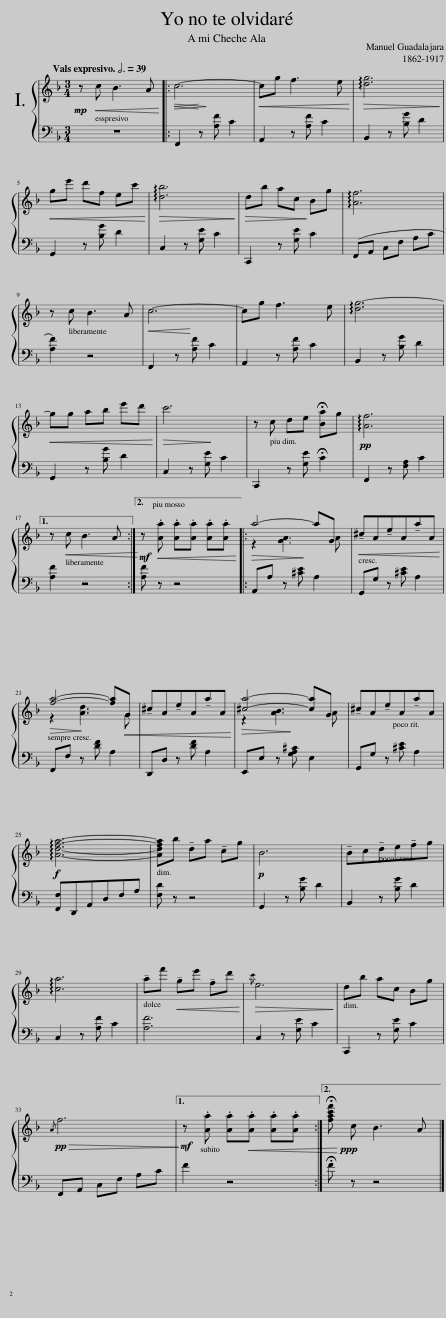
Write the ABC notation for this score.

X:1
%%score { ( 1 3 ) | 2 }
L:1/8
Q:3/4=39
M:3/4
I:linebreak $
K:F
V:1 treble
V:3 treble
V:2 bass
V:1
!mp! z!<(! c B3 A!<)! |:!>(!!<(! c6-!>)!!<)! |!<(! cg f3 e!<)! |!>(! !arpeggio![dg]6!>)! |$!<(! ge' d'f ec'!<)! | %5
!>(! !arpeggio![db]6!>)! |!>(! db ac!>)! Bg | !arpeggio![Af]6 |$ z c B3 A |!<(! c6- | %10
 cg!<)! f3 e | !arpeggio![dg-]6 |$!<(! gg ab e'd'!<)! |!>(! c'6!>)! | z c de !fermata![Ba]g | %15
!pp! !arpeggio![Af]6 |1$ z!<(! c B3 A!<)! :|2!mf! z!<(! .[Aa] .[Aa].[Aa] .[Aa].[Aa]!<)! |:!>(! a4- a!>)!G |!<(! !tenuto!^cA!tenuto!eA!tenuto!aA!<)! |$ %20
!>(! [fa]4- [fa]!>)!!<(!G | !tenuto!^cA!tenuto!eA!tenuto!aA!<)! |!>(! [^ca]4- [ca]!>)!G | !tenuto!^cA!tenuto!eA!tenuto!aA |$!f! !arpeggio![Adfa]6- | %25
 [Adfa]b !tenuto!da !tenuto!cg |!p! B6 | !tenuto!Bc!tenuto!de!tenuto!fg |$ !arpeggio![ca]6 | !tenuto!af'!<(! !tenuto!ge' !tenuto!fd'!<)! | %30
!>(!{/c'} e6!>)! | db ac Bg |$!pp!!>(!{/A} f6!>)! |1!mf! z .[Aa] .[Aa]!<(!.[Aa] .[Aa].[Aa]!<)! :|2!ppp! !fermata![fac'f'] c B3 A |] %35
V:2
 z6 |: F,,2 z [A,F] C2 | A,,2 z [A,F] C2 | B,,2 z [B,G] D2 |$ G,,2 z [B,G] D2 | %5
 C,2 z [G,E] C2 | C,,2 z [G,E] C2 | (F,,A,, C,F, A,C |$ [A,F]2) z4 | F,,2 z [A,F] C2 | %10
 A,,2 z [A,F] C2 | B,,2 z [B,G] D2 |$ G,,2 z [B,G] D2 | C,2 z [G,E] C2 | C,,2 z [G,E] !fermata!C2 | %15
 F,,2 z [F,A,] C2 |1$ [A,F]2 z4 :|2 [A,F] z z4 |: A,,A, z [^CE] A,2 | G,,G, z [^CE] A,2 |$ %20
 F,,F, z [DF] A,2 | D,,D, z [DF] A,2 | E,,E, z [G,A,^C] E,2 | G,,G, z [^CE] A,2 |$ [F,,F,]D,,A,,D,F,A, | %25
 [F,D] z z4 | G,,2 z [B,G] D2 | B,,2 z [B,G] D2 |$ C,2 z [A,F] C2 | [A,F]6 | %30
 C,2 z [G,E] C2 | C,,2 z [G,E] C2 |$ F,,A,, C,F, A,C |1 F2 z4 :|2 !fermata!F z z4 |] %35
V:3
 x6 |: x6 | x6 | x6 |$ x6 | %5
 x6 | x6 | x6 |$ x6 | x6 | %10
 x6 | x6 |$ x6 | x6 | x6 | %15
 x6 |1$ x6 :|2 x6 |: z2 [GA]3 A | x6 |$ %20
 z2 [Ad]3 G | x6 | z2 [AB]3 A | x6 |$ x6 | %25
 x6 | x6 | x6 |$ x6 | x6 | %30
 x6 | x6 |$ x6 |1 x6 :|2 x6 |] %35
